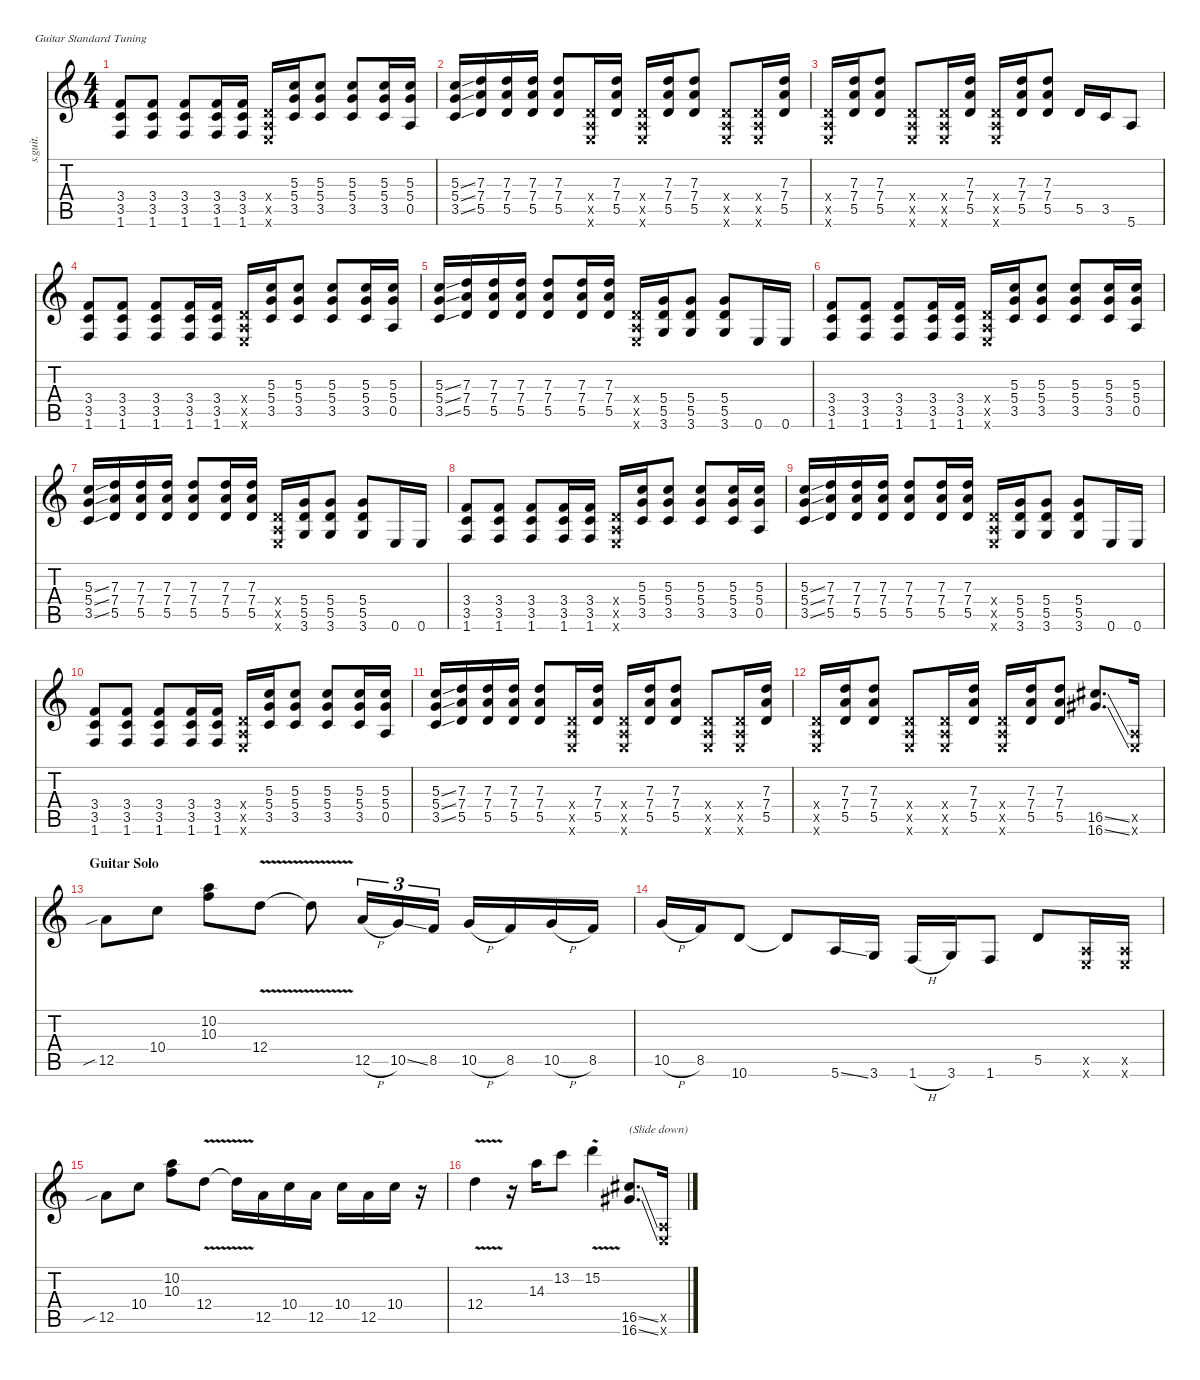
\defaultSystemsLayout 4
\hideDynamics
\bracketExtendMode nobrackets
\track ("Lead Guitar" "s.guit.") {instrument distortionguitar}
\staff {score tabs}
\tuning (E4 B3 G3 D3 A2 E2)
\ts (4 4)
\tempo (96 hide)
\clef g2
\ks c
(3.4 3.5 1.6).8{dy f} (3.4 3.5 1.6).8 (3.4 3.5 1.6).8 (3.4 3.5 1.6).16 (3.4 3.5 1.6).16 (0.4{x} 0.5{x} 0.6{x}).16 (5.3 5.4 3.5).16 (5.3 5.4 3.5).8 (5.3 5.4 3.5).8 (5.3 5.4 3.5).16 (5.3 5.4 0.5).16 |
(5.3{ss} 5.4{ss} 3.5{ss}).16 (7.3 7.4 5.5).16 (7.3 7.4 5.5).16 (7.3 7.4 5.5).16 (7.3 7.4 5.5).8 (0.4{x} 0.5{x} 0.6{x}).16 (7.3 7.4 5.5).16 (0.4{x} 0.5{x} 0.6{x}).16 (7.3 7.4 5.5).16 (7.3 7.4 5.5).8 (0.4{x} 0.5{x} 0.6{x}).8 (0.4{x} 0.5{x} 0.6{x}).16 (7.3 7.4 5.5).16 |
(0.4{x} 0.5{x} 0.6{x}).16 (7.3 7.4 5.5).16 (7.3 7.4 5.5).8 (0.4{x} 0.5{x} 0.6{x}).8 (0.4{x} 0.5{x} 0.6{x}).16 (7.3 7.4 5.5).16 (0.4{x} 0.5{x} 0.6{x}).16 (7.3 7.4 5.5).16 (7.3 7.4 5.5).8 5.5.16 3.5.16 5.6.8 |
(3.4 3.5 1.6).8 (3.4 3.5 1.6).8 (3.4 3.5 1.6).8 (3.4 3.5 1.6).16 (3.4 3.5 1.6).16 (0.4{x} 0.5{x} 0.6{x}).16 (5.3 5.4 3.5).16 (5.3 5.4 3.5).8 (5.3 5.4 3.5).8 (5.3 5.4 3.5).16 (5.3 5.4 0.5).16 |
(5.3{ss} 5.4{ss} 3.5{ss}).16 (7.3 7.4 5.5).16 (7.3 7.4 5.5).16 (7.3 7.4 5.5).16 (7.3 7.4 5.5).8 (7.3 7.4 5.5).16 (7.3 7.4 5.5).16 (0.4{x} 0.5{x} 0.6{x}).16 (5.4 5.5 3.6).16 (5.4 5.5 3.6).8 (5.4 5.5 3.6).8 0.6.16 0.6.16 |
(3.4 3.5 1.6).8 (3.4 3.5 1.6).8 (3.4 3.5 1.6).8 (3.4 3.5 1.6).16 (3.4 3.5 1.6).16 (0.4{x} 0.5{x} 0.6{x}).16 (5.3 5.4 3.5).16 (5.3 5.4 3.5).8 (5.3 5.4 3.5).8 (5.3 5.4 3.5).16 (5.3 5.4 0.5).16 |
(5.3{ss} 5.4{ss} 3.5{ss}).16 (7.3 7.4 5.5).16 (7.3 7.4 5.5).16 (7.3 7.4 5.5).16 (7.3 7.4 5.5).8 (7.3 7.4 5.5).16 (7.3 7.4 5.5).16 (0.4{x} 0.5{x} 0.6{x}).16 (5.4 5.5 3.6).16 (5.4 5.5 3.6).8 (5.4 5.5 3.6).8 0.6.16 0.6.16 |
(3.4 3.5 1.6).8 (3.4 3.5 1.6).8 (3.4 3.5 1.6).8 (3.4 3.5 1.6).16 (3.4 3.5 1.6).16 (0.4{x} 0.5{x} 0.6{x}).16 (5.3 5.4 3.5).16 (5.3 5.4 3.5).8 (5.3 5.4 3.5).8 (5.3 5.4 3.5).16 (5.3 5.4 0.5).16 |
(5.3{ss} 5.4{ss} 3.5{ss}).16 (7.3 7.4 5.5).16 (7.3 7.4 5.5).16 (7.3 7.4 5.5).16 (7.3 7.4 5.5).8 (7.3 7.4 5.5).16 (7.3 7.4 5.5).16 (0.4{x} 0.5{x} 0.6{x}).16 (5.4 5.5 3.6).16 (5.4 5.5 3.6).8 (5.4 5.5 3.6).8 0.6.16 0.6.16 |
(3.4 3.5 1.6).8 (3.4 3.5 1.6).8 (3.4 3.5 1.6).8 (3.4 3.5 1.6).16 (3.4 3.5 1.6).16 (0.4{x} 0.5{x} 0.6{x}).16 (5.3 5.4 3.5).16 (5.3 5.4 3.5).8 (5.3 5.4 3.5).8 (5.3 5.4 3.5).16 (5.3 5.4 0.5).16 |
(5.3{ss} 5.4{ss} 3.5{ss}).16 (7.3 7.4 5.5).16 (7.3 7.4 5.5).16 (7.3 7.4 5.5).16 (7.3 7.4 5.5).8 (0.4{x} 0.5{x} 0.6{x}).16 (7.3 7.4 5.5).16 (0.4{x} 0.5{x} 0.6{x}).16 (7.3 7.4 5.5).16 (7.3 7.4 5.5).8 (0.4{x} 0.5{x} 0.6{x}).8 (0.4{x} 0.5{x} 0.6{x}).16 (7.3 7.4 5.5).16 |
(0.4{x} 0.5{x} 0.6{x}).16 (7.3 7.4 5.5).16 (7.3 7.4 5.5).8 (0.4{x} 0.5{x} 0.6{x}).8 (0.4{x} 0.5{x} 0.6{x}).16 (7.3 7.4 5.5).16 (0.4{x} 0.5{x} 0.6{x}).16 (7.3 7.4 5.5).16 (7.3 7.4 5.5).8 (16.5{ss acc #} 16.6{ss acc #}).8{d} (0.5{x} 0.6{x}).16 |
\section ("" "Guitar Solo")
12.5{sib}.8 10.4.8 (10.2 10.3).8 12.4{v}.8 12.4{v t}.8 12.5{h}.16{tu (3 2)} 10.5{ss}.16{tu (3 2)} 8.5.16{tu (3 2)} 10.5{h}.16 8.5.16 10.5{h}.16 8.5.16 |
10.5{h}.16 8.5.16 10.6.8 10.6{t}.8 5.6{ss}.16 3.6.16 1.6{h}.16 3.6.16 1.6.8 5.5.8 (0.5{x} 0.6{x}).16 (0.5{x} 0.6{x}).16 |
12.5{sib}.8 10.4.8 (10.2 10.3).8 12.4{v}.8 12.4{v t}.16 12.5.16 10.4.16 12.5.16 10.4.16 12.5.16 10.4.16 r.16 |
12.4{v}.4 r.16 14.3.16 13.2.8 15.2{v}.4 (16.5{ss acc #} 16.6{ss acc #}).8{d txt "(Slide down)"} (0.5{x} 0.6{x}).16
